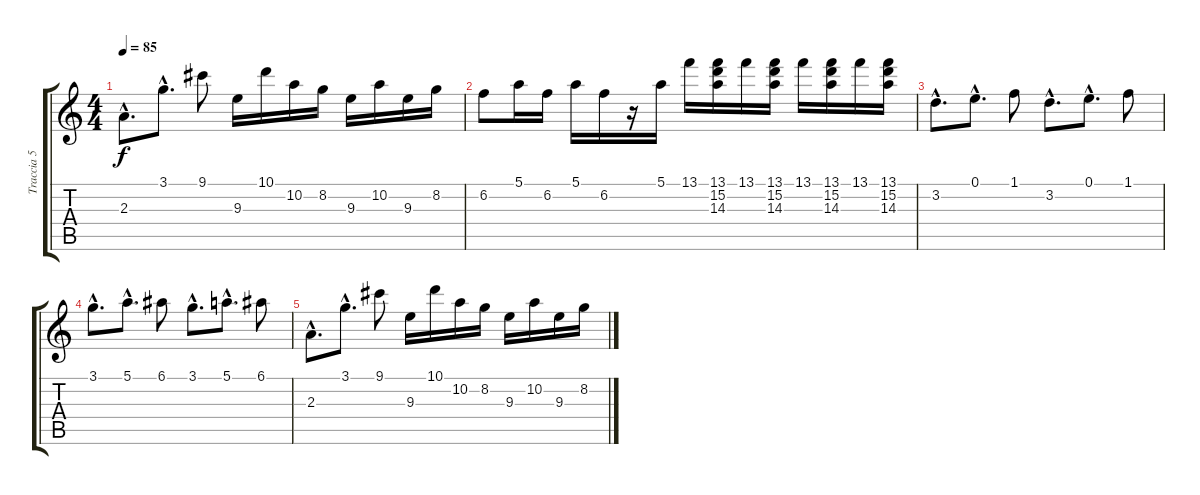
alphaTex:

\track ("Traccia 5" "Traccia 5") {instrument distortionguitar}
\staff {score tabs}
\tuning (E4 B3 G3 D3 A2 E2) {hide}
\ts (4 4)
\tempo 85
\clef g2
\ks c
2.3{hac}.8{d dy f} 3.1{hac}.8{d} 9.1.8 9.3.16 10.1.16 10.2.16 8.2.16 9.3.16 10.2.16 9.3.16 8.2.16 |
6.2.8 5.1.16 6.2.16 5.1.16 6.2.16 r.16 5.1.16 13.1.16 (13.1 15.2 14.3).16 13.1.16 (13.1 15.2 14.3).16 13.1.16 (13.1 15.2 14.3).16 13.1.16 (13.1 15.2 14.3).16 |
3.2{hac}.8{d} 0.1{hac}.8{d} 1.1.8 3.2{hac}.8{d} 0.1{hac}.8{d} 1.1.8 |
3.1{hac}.8{d} 5.1{hac}.8{d} 6.1.8 3.1{hac}.8{d} 5.1{hac}.8{d} 6.1.8 |
2.3{hac}.8{d} 3.1{hac}.8{d} 9.1.8 9.3.16 10.1.16 10.2.16 8.2.16 9.3.16 10.2.16 9.3.16 8.2.16
